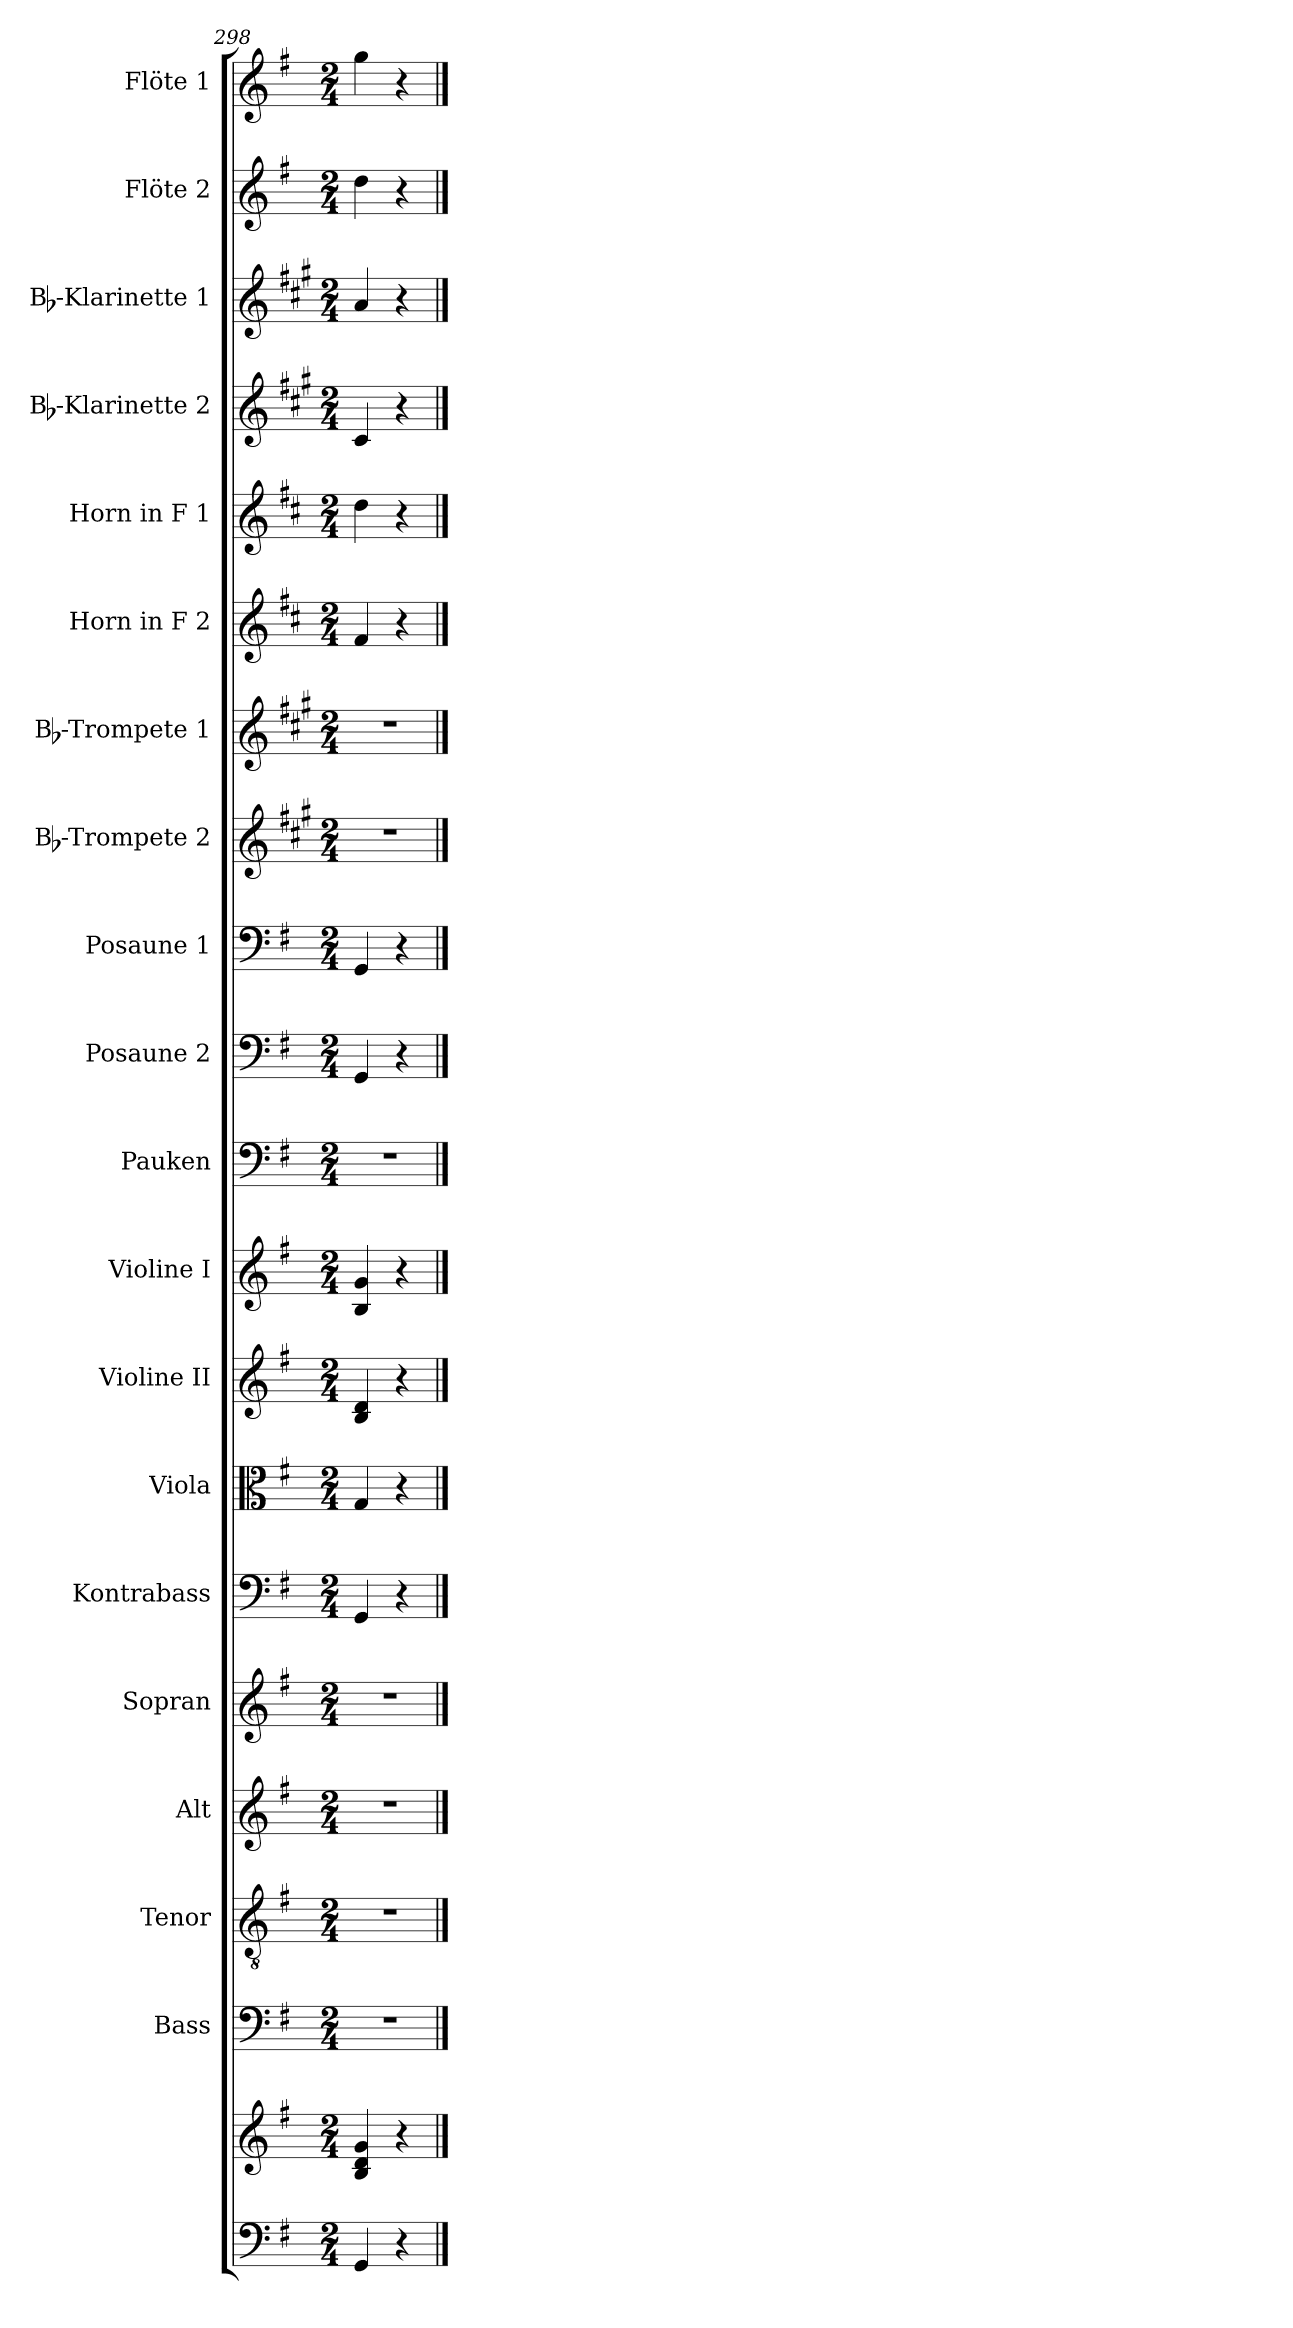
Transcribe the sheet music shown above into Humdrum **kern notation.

**kern	**kern	**kern	**kern	**kern	**kern	**kern	**kern	**kern	**kern	**kern	**kern	**kern	**kern	**kern	**kern	**kern	**kern	**kern	**kern	**kern
*part20	*part20	*part19	*part18	*part17	*part16	*part15	*part14	*part13	*part12	*part11	*part10	*part9	*part8	*part7	*part6	*part5	*part4	*part3	*part2	*part1
*staff21	*staff20	*staff19	*staff18	*staff17	*staff16	*staff15	*staff14	*staff13	*staff12	*staff11	*staff10	*staff9	*staff8	*staff7	*staff6	*staff5	*staff4	*staff3	*staff2	*staff1
*	*	*I"Bass	*I"Tenor	*I"Alt	*I"Sopran	*I"Kontrabass	*I"Viola	*I"Violine II	*I"Violine I	*I"Pauken	*I"Posaune 2	*I"Posaune 1	*I"Bb-Trompete 2	*I"Bb-Trompete 1	*I"Horn in F 2	*I"Horn in F 1	*I"Bb-Klarinette 2	*I"Bb-Klarinette 1	*I"Flöte 2	*I"Flöte 1
*	*	*I'B.	*I'T.	*I'A.	*I'S.	*I'Kb.	*I'Vla.	*I'Vl. II	*I'Vl. I	*I'Pk.	*I'Pos. 2	*I'Pos. 1	*I'Bb Trp. 2	*I'Bb Trp. 1	*	*	*I'Bb Kl. 2	*I'Bb Kl. 1	*I'Fl. 2	*I'Fl. 1
*clefF4	*clefG2	*clefF4	*clefGv2	*clefG2	*clefG2	*clefF4	*clefC3	*clefG2	*clefG2	*clefF4	*clefF4	*clefF4	*clefG2	*clefG2	*clefG2	*clefG2	*clefG2	*clefG2	*clefG2	*clefG2
*	*	*	*	*	*	*ITrd7c12	*	*	*	*	*	*	*ITrd1c2	*ITrd1c2	*ITrd4c7	*ITrd4c7	*ITrd1c2	*ITrd1c2	*	*
*k[f#]	*k[f#]	*k[f#]	*k[f#]	*k[f#]	*k[f#]	*k[f#]	*k[f#]	*k[f#]	*k[f#]	*k[f#]	*k[f#]	*k[f#]	*k[f#]	*k[f#]	*k[f#]	*k[f#]	*k[f#]	*k[f#]	*k[f#]	*k[f#]
*G:	*G:	*G:	*G:	*G:	*G:	*G:	*G:	*G:	*G:	*G:	*G:	*G:	*G:	*G:	*G:	*G:	*G:	*G:	*G:	*G:
*M2/4	*M2/4	*M2/4	*M2/4	*M2/4	*M2/4	*M2/4	*M2/4	*M2/4	*M2/4	*M2/4	*M2/4	*M2/4	*M2/4	*M2/4	*M2/4	*M2/4	*M2/4	*M2/4	*M2/4	*M2/4
=298	=298	=298	=298	=298	=298	=298	=298	=298	=298	=298	=298	=298	=298	=298	=298	=298	=298	=298	=298	=298
4GG/	4B/ 4d/ 4g/	2r	2r	2r	2r	4GGG/	4G/	4B/ 4d/	4B/ 4g/	2r	4GG/	4GG/	2r	2r	4B/	4g\	4B/	4g/	4dd\	4gg\
4r	4r	.	.	.	.	4r	4r	4r	4r	.	4r	4r	.	.	4r	4r	4r	4r	4r	4r
==	==	==	==	==	==	==	==	==	==	==	==	==	==	==	==	==	==	==	==	==
*-	*-	*-	*-	*-	*-	*-	*-	*-	*-	*-	*-	*-	*-	*-	*-	*-	*-	*-	*-	*-
